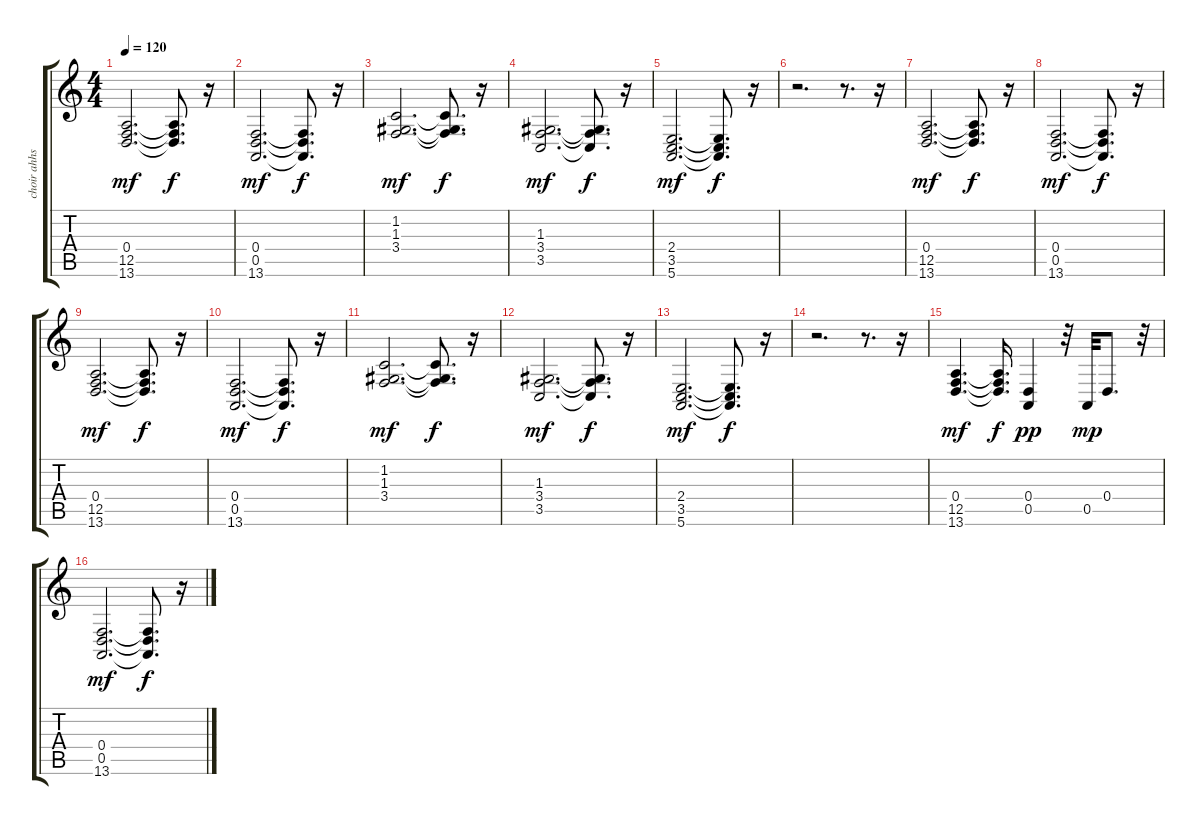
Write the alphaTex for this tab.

\track ("choir ahhs" "choir ahhs") {instrument choiraahs}
\staff {score tabs}
\tuning (E4 B3 G3 D3 A2 E2) {hide}
\ts (4 4)
\tempo 120
\clef g2
\ks c
(0.4 12.5 13.6).2{d dy mf} (0.4{t} 12.5{t} 13.6{t}).8{d dy f} r.16 |
(0.4 0.5 13.6).2{d dy mf} (0.4{t} 0.5{t} 13.6{t}).8{d dy f} r.16 |
(1.2 1.3 3.4).2{d dy mf} (1.2{t} 1.3{t} 3.4{t}).8{d dy f} r.16 |
(1.3 3.4 3.5).2{d dy mf} (1.3{t} 3.4{t} 3.5{t}).8{d dy f} r.16 |
(2.4 3.5 5.6).2{d dy mf} (2.4{t} 3.5{t} 5.6{t}).8{d dy f} r.16 |
r.2{d} r.8{d} r.16 |
(0.4 12.5 13.6).2{d dy mf} (0.4{t} 12.5{t} 13.6{t}).8{d dy f} r.16 |
(0.4 0.5 13.6).2{d dy mf} (0.4{t} 0.5{t} 13.6{t}).8{d dy f} r.16 |
(0.4 12.5 13.6).2{d dy mf} (0.4{t} 12.5{t} 13.6{t}).8{d dy f} r.16 |
(0.4 0.5 13.6).2{d dy mf} (0.4{t} 0.5{t} 13.6{t}).8{d dy f} r.16 |
(1.2 1.3 3.4).2{d dy mf} (1.2{t} 1.3{t} 3.4{t}).8{d dy f} r.16 |
(1.3 3.4 3.5).2{d dy mf} (1.3{t} 3.4{t} 3.5{t}).8{d dy f} r.16 |
(2.4 3.5 5.6).2{d dy mf} (2.4{t} 3.5{t} 5.6{t}).8{d dy f} r.16 |
r.2{d} r.8{d} r.16 |
(0.4 12.5 13.6).4{d dy mf} (0.4{t} 12.5{t} 13.6{t}).16{d dy f} (0.4 0.5).4{dy pp} r.32 0.5.32{dy mp} 0.4.8{d} r.32 |
(0.4 0.5 13.6).2{d dy mf} (0.4{t} 0.5{t} 13.6{t}).8{d dy f} r.16
